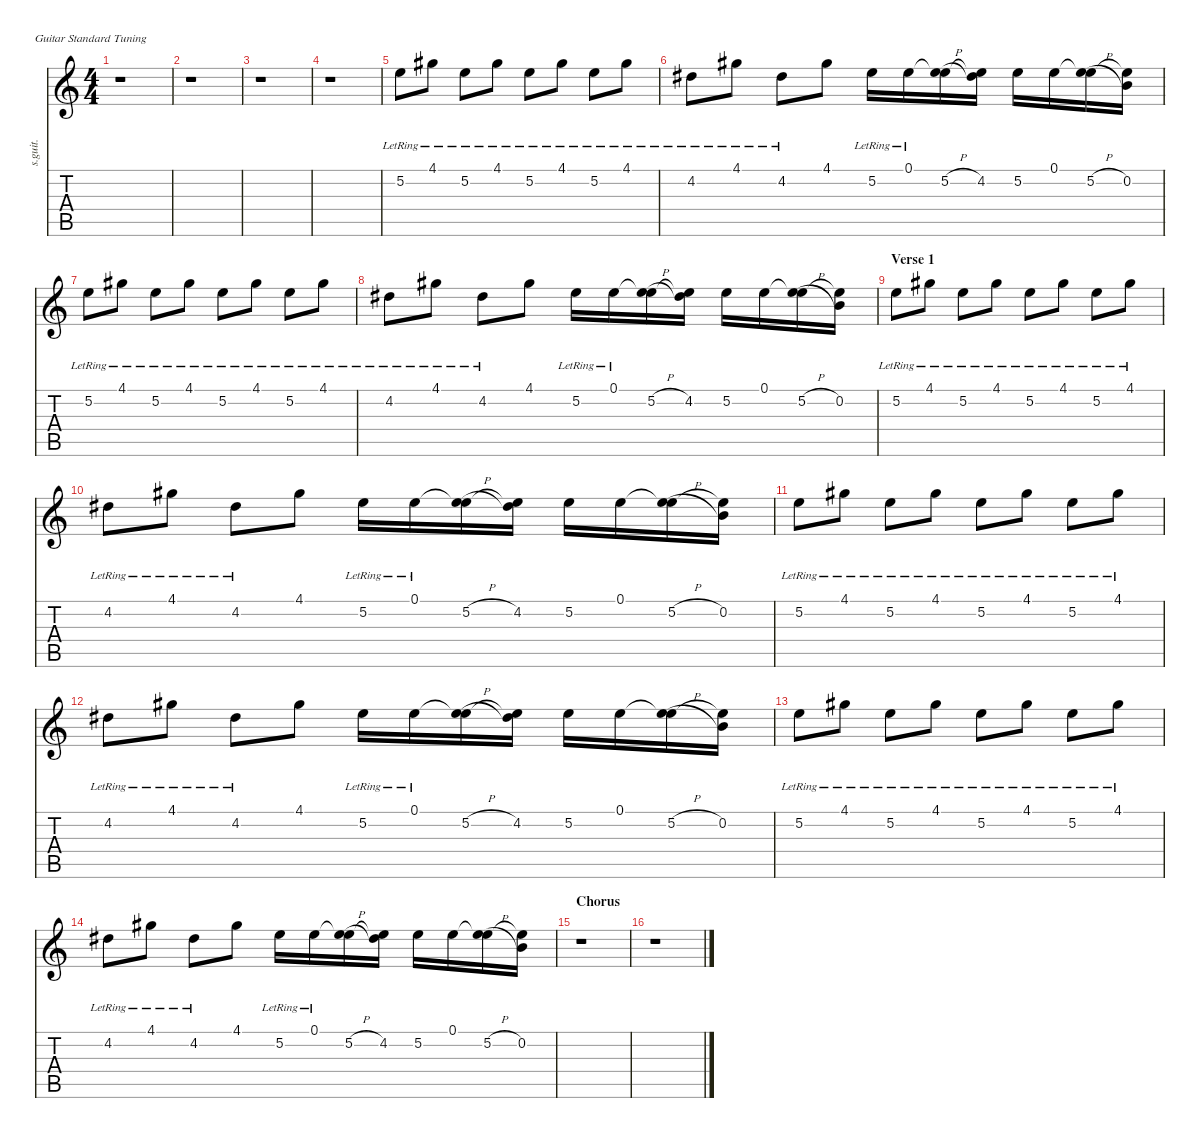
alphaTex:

\defaultSystemsLayout 4
\hideDynamics
\bracketExtendMode nobrackets
\track ("Joey Santiago (Left Guitar)" "s.guit.") {instrument distortionguitar}
\staff {score tabs}
\tuning (E4 B3 G3 D3 A2 E2)
\ts (4 4)
\beaming (8 2 2 2 2)
\tempo (81 hide)
\clef g2
\ks c
r.1{dy mf instrument distortionguitar} |
r.1 |
r.1 |
r.1 |
5.2{lr}.8{lyrics (0 "") lyrics (1 "") lyrics (2 "") lyrics (3 "") lyrics (4 "")} 4.1{lr acc #}.8{lyrics (0 "") lyrics (1 "") lyrics (2 "") lyrics (3 "") lyrics (4 "")} 5.2{lr}.8{lyrics (0 "") lyrics (1 "") lyrics (2 "") lyrics (3 "") lyrics (4 "")} 4.1{lr acc #}.8{lyrics (0 "") lyrics (1 "") lyrics (2 "") lyrics (3 "") lyrics (4 "")} 5.2{lr}.8{lyrics (0 "") lyrics (1 "") lyrics (2 "") lyrics (3 "") lyrics (4 "")} 4.1{lr acc #}.8{lyrics (0 "") lyrics (1 "") lyrics (2 "") lyrics (3 "") lyrics (4 "")} 5.2{lr}.8{lyrics (0 "") lyrics (1 "") lyrics (2 "") lyrics (3 "") lyrics (4 "")} 4.1{lr acc #}.8{lyrics (0 "") lyrics (1 "") lyrics (2 "") lyrics (3 "") lyrics (4 "")} |
4.2{lr acc #}.8{lyrics (0 "") lyrics (1 "") lyrics (2 "") lyrics (3 "") lyrics (4 "")} 4.1{lr acc #}.8{lyrics (0 "") lyrics (1 "") lyrics (2 "") lyrics (3 "") lyrics (4 "")} 4.2{lr acc #}.8{lyrics (0 "") lyrics (1 "") lyrics (2 "") lyrics (3 "") lyrics (4 "")} 4.1{acc #}.8{lyrics (0 "") lyrics (1 "") lyrics (2 "") lyrics (3 "") lyrics (4 "") dy f} 5.2{lr}.16{lyrics (0 "") lyrics (1 "") lyrics (2 "") lyrics (3 "") lyrics (4 "")} 0.1{lr}.16{lyrics (0 "") lyrics (1 "") lyrics (2 "") lyrics (3 "") lyrics (4 "")} (5.2{h} 0.1{t}).16{lyrics (0 "") lyrics (1 "") lyrics (2 "") lyrics (3 "") lyrics (4 "") dy mf} (0.1{t} 4.2{acc #}).16{lyrics (0 "") lyrics (1 "") lyrics (2 "") lyrics (3 "") lyrics (4 "")} 5.2.16{lyrics (0 "") lyrics (1 "") lyrics (2 "") lyrics (3 "") lyrics (4 "")} 0.1.16{lyrics (0 "") lyrics (1 "") lyrics (2 "") lyrics (3 "") lyrics (4 "") dy f} (5.2{h} 0.1{t}).16{lyrics (0 "") lyrics (1 "") lyrics (2 "") lyrics (3 "") lyrics (4 "") dy mf} (0.1{t} 0.2).16{lyrics (0 "") lyrics (1 "") lyrics (2 "") lyrics (3 "") lyrics (4 "")} |
5.2{lr}.8{lyrics (0 "") lyrics (1 "") lyrics (2 "") lyrics (3 "") lyrics (4 "")} 4.1{lr acc #}.8{lyrics (0 "") lyrics (1 "") lyrics (2 "") lyrics (3 "") lyrics (4 "")} 5.2{lr}.8{lyrics (0 "") lyrics (1 "") lyrics (2 "") lyrics (3 "") lyrics (4 "")} 4.1{lr acc #}.8{lyrics (0 "") lyrics (1 "") lyrics (2 "") lyrics (3 "") lyrics (4 "")} 5.2{lr}.8{lyrics (0 "") lyrics (1 "") lyrics (2 "") lyrics (3 "") lyrics (4 "")} 4.1{lr acc #}.8{lyrics (0 "") lyrics (1 "") lyrics (2 "") lyrics (3 "") lyrics (4 "")} 5.2{lr}.8{lyrics (0 "") lyrics (1 "") lyrics (2 "") lyrics (3 "") lyrics (4 "")} 4.1{lr acc #}.8{lyrics (0 "") lyrics (1 "") lyrics (2 "") lyrics (3 "") lyrics (4 "")} |
4.2{lr acc #}.8{lyrics (0 "") lyrics (1 "") lyrics (2 "") lyrics (3 "") lyrics (4 "")} 4.1{lr acc #}.8{lyrics (0 "") lyrics (1 "") lyrics (2 "") lyrics (3 "") lyrics (4 "")} 4.2{lr acc #}.8{lyrics (0 "") lyrics (1 "") lyrics (2 "") lyrics (3 "") lyrics (4 "")} 4.1{acc #}.8{lyrics (0 "") lyrics (1 "") lyrics (2 "") lyrics (3 "") lyrics (4 "") dy f} 5.2{lr}.16{lyrics (0 "") lyrics (1 "") lyrics (2 "") lyrics (3 "") lyrics (4 "")} 0.1{lr}.16{lyrics (0 "") lyrics (1 "") lyrics (2 "") lyrics (3 "") lyrics (4 "")} (5.2{h} 0.1{t}).16{lyrics (0 "") lyrics (1 "") lyrics (2 "") lyrics (3 "") lyrics (4 "") dy mf} (0.1{t} 4.2{acc #}).16{lyrics (0 "") lyrics (1 "") lyrics (2 "") lyrics (3 "") lyrics (4 "")} 5.2.16{lyrics (0 "") lyrics (1 "") lyrics (2 "") lyrics (3 "") lyrics (4 "")} 0.1.16{lyrics (0 "") lyrics (1 "") lyrics (2 "") lyrics (3 "") lyrics (4 "") dy f} (5.2{h} 0.1{t}).16{lyrics (0 "") lyrics (1 "") lyrics (2 "") lyrics (3 "") lyrics (4 "") dy mf} (0.1{t} 0.2).16{lyrics (0 "") lyrics (1 "") lyrics (2 "") lyrics (3 "") lyrics (4 "")} |
\section ("" "Verse 1")
5.2{lr}.8{lyrics (0 "") lyrics (1 "") lyrics (2 "") lyrics (3 "") lyrics (4 "")} 4.1{lr acc #}.8{lyrics (0 "") lyrics (1 "") lyrics (2 "") lyrics (3 "") lyrics (4 "")} 5.2{lr}.8{lyrics (0 "") lyrics (1 "") lyrics (2 "") lyrics (3 "") lyrics (4 "")} 4.1{lr acc #}.8{lyrics (0 "") lyrics (1 "") lyrics (2 "") lyrics (3 "") lyrics (4 "")} 5.2{lr}.8{lyrics (0 "") lyrics (1 "") lyrics (2 "") lyrics (3 "") lyrics (4 "")} 4.1{lr acc #}.8{lyrics (0 "") lyrics (1 "") lyrics (2 "") lyrics (3 "") lyrics (4 "")} 5.2{lr}.8{lyrics (0 "") lyrics (1 "") lyrics (2 "") lyrics (3 "") lyrics (4 "")} 4.1{lr acc #}.8{lyrics (0 "") lyrics (1 "") lyrics (2 "") lyrics (3 "") lyrics (4 "")} |
4.2{lr acc #}.8{lyrics (0 "") lyrics (1 "") lyrics (2 "") lyrics (3 "") lyrics (4 "")} 4.1{lr acc #}.8{lyrics (0 "") lyrics (1 "") lyrics (2 "") lyrics (3 "") lyrics (4 "")} 4.2{lr acc #}.8{lyrics (0 "") lyrics (1 "") lyrics (2 "") lyrics (3 "") lyrics (4 "")} 4.1{acc #}.8{lyrics (0 "") lyrics (1 "") lyrics (2 "") lyrics (3 "") lyrics (4 "") dy f} 5.2{lr}.16{lyrics (0 "") lyrics (1 "") lyrics (2 "") lyrics (3 "") lyrics (4 "")} 0.1{lr}.16{lyrics (0 "") lyrics (1 "") lyrics (2 "") lyrics (3 "") lyrics (4 "")} (5.2{h} 0.1{t}).16{lyrics (0 "") lyrics (1 "") lyrics (2 "") lyrics (3 "") lyrics (4 "") dy mf} (0.1{t} 4.2{acc #}).16{lyrics (0 "") lyrics (1 "") lyrics (2 "") lyrics (3 "") lyrics (4 "")} 5.2.16{lyrics (0 "") lyrics (1 "") lyrics (2 "") lyrics (3 "") lyrics (4 "")} 0.1.16{lyrics (0 "") lyrics (1 "") lyrics (2 "") lyrics (3 "") lyrics (4 "") dy f} (5.2{h} 0.1{t}).16{lyrics (0 "") lyrics (1 "") lyrics (2 "") lyrics (3 "") lyrics (4 "") dy mf} (0.1{t} 0.2).16{lyrics (0 "") lyrics (1 "") lyrics (2 "") lyrics (3 "") lyrics (4 "")} |
5.2{lr}.8{lyrics (0 "") lyrics (1 "") lyrics (2 "") lyrics (3 "") lyrics (4 "")} 4.1{lr acc #}.8{lyrics (0 "") lyrics (1 "") lyrics (2 "") lyrics (3 "") lyrics (4 "")} 5.2{lr}.8{lyrics (0 "") lyrics (1 "") lyrics (2 "") lyrics (3 "") lyrics (4 "")} 4.1{lr acc #}.8{lyrics (0 "") lyrics (1 "") lyrics (2 "") lyrics (3 "") lyrics (4 "")} 5.2{lr}.8{lyrics (0 "") lyrics (1 "") lyrics (2 "") lyrics (3 "") lyrics (4 "")} 4.1{lr acc #}.8{lyrics (0 "") lyrics (1 "") lyrics (2 "") lyrics (3 "") lyrics (4 "")} 5.2{lr}.8{lyrics (0 "") lyrics (1 "") lyrics (2 "") lyrics (3 "") lyrics (4 "")} 4.1{lr acc #}.8{lyrics (0 "") lyrics (1 "") lyrics (2 "") lyrics (3 "") lyrics (4 "")} |
4.2{lr acc #}.8{lyrics (0 "") lyrics (1 "") lyrics (2 "") lyrics (3 "") lyrics (4 "")} 4.1{lr acc #}.8{lyrics (0 "") lyrics (1 "") lyrics (2 "") lyrics (3 "") lyrics (4 "")} 4.2{lr acc #}.8{lyrics (0 "") lyrics (1 "") lyrics (2 "") lyrics (3 "") lyrics (4 "")} 4.1{acc #}.8{lyrics (0 "") lyrics (1 "") lyrics (2 "") lyrics (3 "") lyrics (4 "") dy f} 5.2{lr}.16{lyrics (0 "") lyrics (1 "") lyrics (2 "") lyrics (3 "") lyrics (4 "")} 0.1{lr}.16{lyrics (0 "") lyrics (1 "") lyrics (2 "") lyrics (3 "") lyrics (4 "")} (5.2{h} 0.1{t}).16{lyrics (0 "") lyrics (1 "") lyrics (2 "") lyrics (3 "") lyrics (4 "") dy mf} (0.1{t} 4.2{acc #}).16{lyrics (0 "") lyrics (1 "") lyrics (2 "") lyrics (3 "") lyrics (4 "")} 5.2.16{lyrics (0 "") lyrics (1 "") lyrics (2 "") lyrics (3 "") lyrics (4 "")} 0.1.16{lyrics (0 "") lyrics (1 "") lyrics (2 "") lyrics (3 "") lyrics (4 "") dy f} (5.2{h} 0.1{t}).16{lyrics (0 "") lyrics (1 "") lyrics (2 "") lyrics (3 "") lyrics (4 "") dy mf} (0.1{t} 0.2).16{lyrics (0 "") lyrics (1 "") lyrics (2 "") lyrics (3 "") lyrics (4 "")} |
5.2{lr}.8{lyrics (0 "") lyrics (1 "") lyrics (2 "") lyrics (3 "") lyrics (4 "")} 4.1{lr acc #}.8{lyrics (0 "") lyrics (1 "") lyrics (2 "") lyrics (3 "") lyrics (4 "")} 5.2{lr}.8{lyrics (0 "") lyrics (1 "") lyrics (2 "") lyrics (3 "") lyrics (4 "")} 4.1{lr acc #}.8{lyrics (0 "") lyrics (1 "") lyrics (2 "") lyrics (3 "") lyrics (4 "")} 5.2{lr}.8{lyrics (0 "") lyrics (1 "") lyrics (2 "") lyrics (3 "") lyrics (4 "")} 4.1{lr acc #}.8{lyrics (0 "") lyrics (1 "") lyrics (2 "") lyrics (3 "") lyrics (4 "")} 5.2{lr}.8{lyrics (0 "") lyrics (1 "") lyrics (2 "") lyrics (3 "") lyrics (4 "")} 4.1{lr acc #}.8{lyrics (0 "") lyrics (1 "") lyrics (2 "") lyrics (3 "") lyrics (4 "")} |
4.2{lr acc #}.8{lyrics (0 "") lyrics (1 "") lyrics (2 "") lyrics (3 "") lyrics (4 "")} 4.1{lr acc #}.8{lyrics (0 "") lyrics (1 "") lyrics (2 "") lyrics (3 "") lyrics (4 "")} 4.2{lr acc #}.8{lyrics (0 "") lyrics (1 "") lyrics (2 "") lyrics (3 "") lyrics (4 "")} 4.1{acc #}.8{lyrics (0 "") lyrics (1 "") lyrics (2 "") lyrics (3 "") lyrics (4 "") dy f} 5.2{lr}.16{lyrics (0 "") lyrics (1 "") lyrics (2 "") lyrics (3 "") lyrics (4 "")} 0.1{lr}.16{lyrics (0 "") lyrics (1 "") lyrics (2 "") lyrics (3 "") lyrics (4 "")} (5.2{h} 0.1{t}).16{lyrics (0 "") lyrics (1 "") lyrics (2 "") lyrics (3 "") lyrics (4 "") dy mf} (0.1{t} 4.2{acc #}).16{lyrics (0 "") lyrics (1 "") lyrics (2 "") lyrics (3 "") lyrics (4 "")} 5.2.16{lyrics (0 "") lyrics (1 "") lyrics (2 "") lyrics (3 "") lyrics (4 "")} 0.1.16{lyrics (0 "") lyrics (1 "") lyrics (2 "") lyrics (3 "") lyrics (4 "") dy f} (5.2{h} 0.1{t}).16{lyrics (0 "") lyrics (1 "") lyrics (2 "") lyrics (3 "") lyrics (4 "") dy mf} (0.1{t} 0.2).16{lyrics (0 "") lyrics (1 "") lyrics (2 "") lyrics (3 "") lyrics (4 "")} |
\section ("" "Chorus")
r.1 |
r.1
